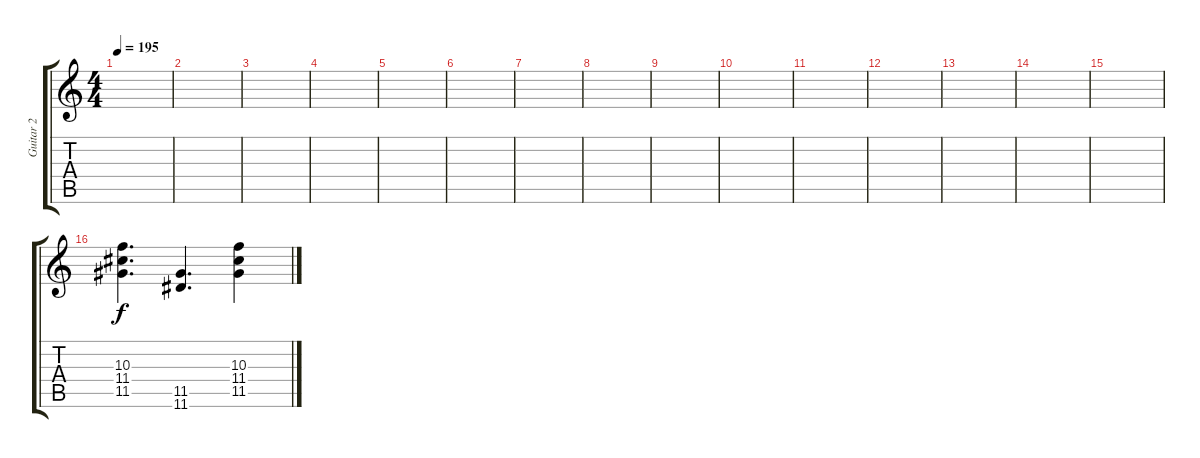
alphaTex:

\track ("Guitar 2" "Guitar 2") {instrument acousticguitarsteel}
\staff {score tabs}
\tuning (E4 B3 G3 D3 A2 E2) {hide}
\ts (4 4)
\tempo 195
\clef g2
\ks c
|
|
|
|
|
|
|
|
|
|
|
|
|
|
|
(10.3 11.4 11.5).4{d volume 14 instrument distortionguitar} (11.5 11.6).4{d} (10.3 11.4 11.5).4
